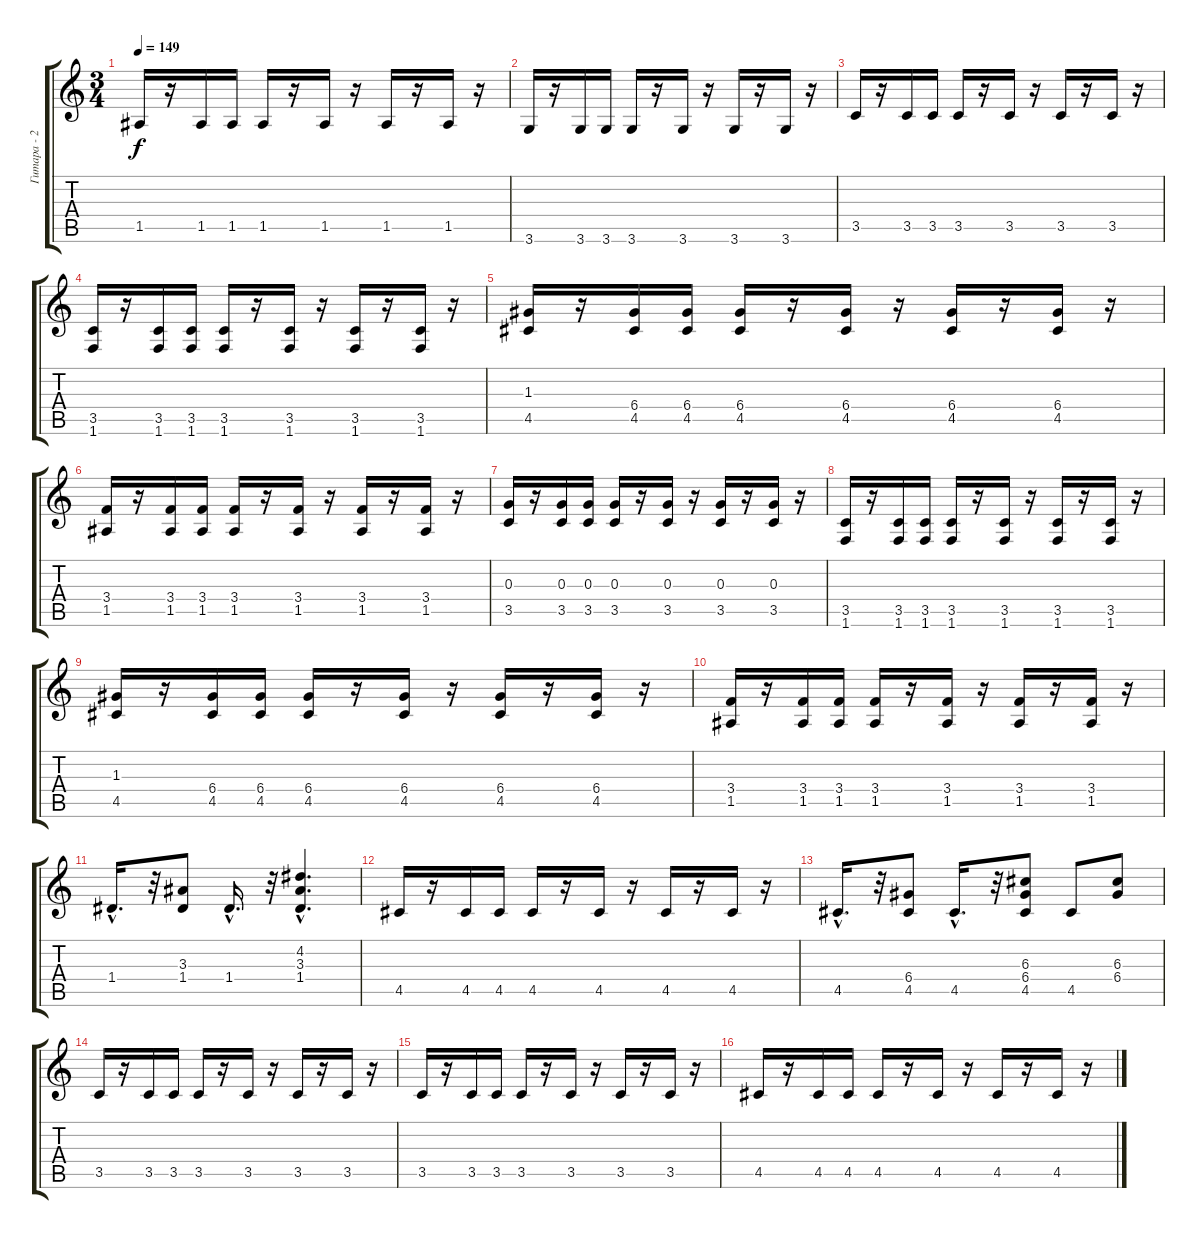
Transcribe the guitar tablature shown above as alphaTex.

\track ("Гитара - 2" "Гитара - 2") {instrument overdrivenguitar}
\staff {score tabs}
\tuning (E4 B3 G3 D3 A2 E2) {hide}
\ts (3 4)
\tempo 149
\clef g2
\ks c
1.5.16{dy f} r.16 1.5.16 1.5.16 1.5.16 r.16 1.5.16 r.16 1.5.16 r.16 1.5.16 r.16 |
3.6.16 r.16 3.6.16 3.6.16 3.6.16 r.16 3.6.16 r.16 3.6.16 r.16 3.6.16 r.16 |
3.5.16 r.16 3.5.16 3.5.16 3.5.16 r.16 3.5.16 r.16 3.5.16 r.16 3.5.16 r.16 |
(3.5 1.6).16 r.16 (3.5 1.6).16 (3.5 1.6).16 (3.5 1.6).16 r.16 (3.5 1.6).16 r.16 (3.5 1.6).16 r.16 (3.5 1.6).16 r.16 |
(1.3 4.5).16 r.16 (6.4 4.5).16 (6.4 4.5).16 (6.4 4.5).16 r.16 (6.4 4.5).16 r.16 (6.4 4.5).16 r.16 (6.4 4.5).16 r.16 |
(3.4 1.5).16 r.16 (3.4 1.5).16 (3.4 1.5).16 (3.4 1.5).16 r.16 (3.4 1.5).16 r.16 (3.4 1.5).16 r.16 (3.4 1.5).16 r.16 |
(0.3 3.5).16 r.16 (0.3 3.5).16 (0.3 3.5).16 (0.3 3.5).16 r.16 (0.3 3.5).16 r.16 (0.3 3.5).16 r.16 (0.3 3.5).16 r.16 |
(3.5 1.6).16 r.16 (3.5 1.6).16 (3.5 1.6).16 (3.5 1.6).16 r.16 (3.5 1.6).16 r.16 (3.5 1.6).16 r.16 (3.5 1.6).16 r.16 |
(1.3 4.5).16 r.16 (6.4 4.5).16 (6.4 4.5).16 (6.4 4.5).16 r.16 (6.4 4.5).16 r.16 (6.4 4.5).16 r.16 (6.4 4.5).16 r.16 |
(3.4 1.5).16 r.16 (3.4 1.5).16 (3.4 1.5).16 (3.4 1.5).16 r.16 (3.4 1.5).16 r.16 (3.4 1.5).16 r.16 (3.4 1.5).16 r.16 |
1.4{hac}.16{d} r.32 (3.3 1.4).8 1.4{hac}.16{d} r.32 (4.2{hac} 3.3 1.4{hac}).4{d} |
4.5.16 r.16 4.5.16 4.5.16 4.5.16 r.16 4.5.16 r.16 4.5.16 r.16 4.5.16 r.16 |
4.5{hac}.16{d} r.32 (6.4 4.5).8 4.5{hac}.16{d} r.32 (6.3 6.4 4.5).8 4.5.8 (6.3 6.4).8 |
3.5.16 r.16 3.5.16 3.5.16 3.5.16 r.16 3.5.16 r.16 3.5.16 r.16 3.5.16 r.16 |
3.5.16 r.16 3.5.16 3.5.16 3.5.16 r.16 3.5.16 r.16 3.5.16 r.16 3.5.16 r.16 |
4.5.16 r.16 4.5.16 4.5.16 4.5.16 r.16 4.5.16 r.16 4.5.16 r.16 4.5.16 r.16
